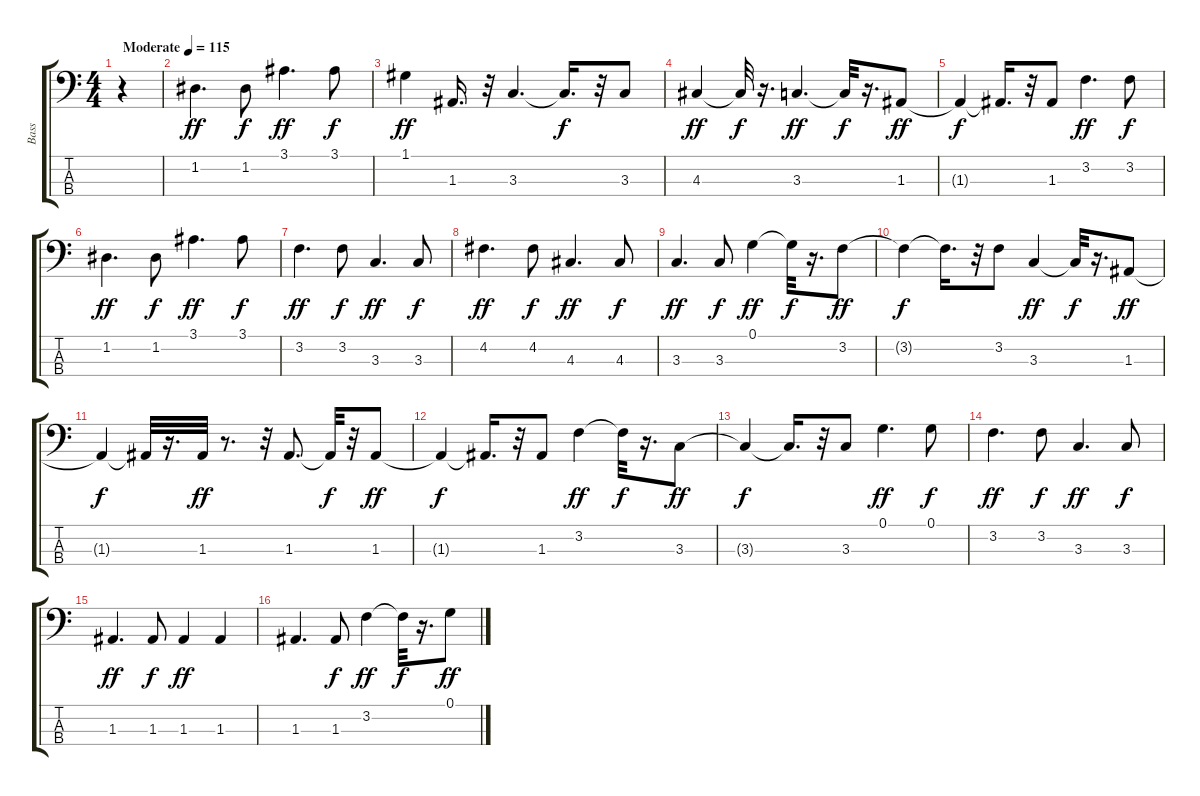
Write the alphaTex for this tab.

\track ("Bass" "Bass") {instrument acousticbass}
\staff {score tabs}
\tuning (G2 D2 A1 E1) {hide}
\ts (4 4)
\tempo (115 "Moderate")
\clef f4
\ks c
r.4{dy ff instrument acousticbass} |
1.2.4{d} 1.2.8{dy f} 3.1.4{d dy ff} 3.1.8{dy f} |
1.1.4{dy ff} 1.3.16{d} r.32 3.3.4{d} 3.3{t}.16{d dy f} r.32 3.3.8 |
4.3.4{dy ff} 4.3{t}.32{dy f} r.16{d} 3.3.4{d dy ff} 3.3{t}.32{dy f} r.16{d} 1.3.8{dy ff} |
1.3{t}.4{dy f} 1.3{t}.16{d} r.32 1.3.8 3.2.4{d dy ff} 3.2.8{dy f} |
1.2.4{d dy ff} 1.2.8{dy f} 3.1.4{d dy ff} 3.1.8{dy f} |
3.2.4{d dy ff} 3.2.8{dy f} 3.3.4{d dy ff} 3.3.8{dy f} |
4.2.4{d dy ff} 4.2.8{dy f} 4.3.4{d dy ff} 4.3.8{dy f} |
3.3.4{d dy ff} 3.3.8{dy f} 0.1.4{dy ff} 0.1{t}.32{dy f} r.16{d} 3.2.8{dy ff} |
3.2{t}.4{dy f} 3.2{t}.16{d} r.32 3.2.8 3.3.4{dy ff} 3.3{t}.32{dy f} r.16{d} 1.3.8{dy ff} |
1.3{t}.4{dy f} 1.3{t}.32 r.16{d} 1.3.32{dy ff} r.8{d} r.32 1.3.8{d} 1.3{t}.32{dy f} r.32 1.3.8{dy ff} |
1.3{t}.4{dy f} 1.3{t}.16{d} r.32 1.3.8 3.2.4{dy ff} 3.2{t}.32{dy f} r.16{d} 3.3.8{dy ff} |
3.3{t}.4{dy f} 3.3{t}.16{d} r.32 3.3.8 0.1.4{d dy ff} 0.1.8{dy f} |
3.2.4{d dy ff} 3.2.8{dy f} 3.3.4{d dy ff} 3.3.8{dy f} |
1.3.4{d dy ff} 1.3.8{dy f} 1.3.4{dy ff} 1.3.4 |
1.3.4{d} 1.3.8{dy f} 3.2.4{dy ff} 3.2{t}.32{dy f} r.16{d} 0.1.8{dy ff}
